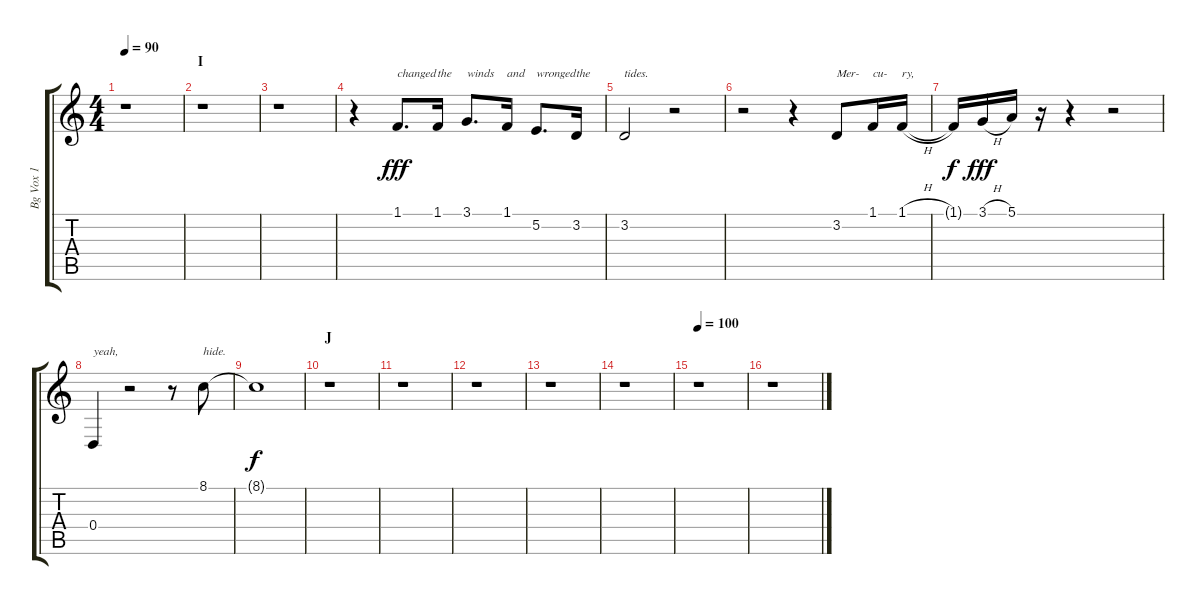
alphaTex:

\track ("Bg Vox 1" "Bg Vox 1") {instrument choiraahs}
\staff {score tabs}
\tuning (E4 B3 G3 D3 A2 E2) {hide}
\ts (4 4)
\tempo 90
\clef g2
\ks c
r.1{dy f} |
\section ("" "I")
r.1 |
r.1 |
r.4 1.1.8{d txt "changed" dy fff} 1.1.16{txt "the"} 3.1.8{d txt "winds"} 1.1.16{txt "and"} 5.2.8{d txt "wronged"} 3.2.16{txt "the"} |
3.2.2{txt "tides."} r.2 |
r.2 r.4 3.2.8{txt "Mer-"} 1.1.16{txt "cu-"} 1.1{h}.16{txt "ry,"} |
1.1{t}.16{dy f} 3.1{h}.16{dy fff} 5.1.16 r.16 r.4 r.2 |
0.4.4{txt "yeah,"} r.2 r.8 8.1.8{txt "hide."} |
8.1{t}.1{dy f} |
\section ("" "J")
r.1 |
r.1 |
r.1 |
r.1 |
r.1 |
\tempo 100
r.1 |
r.1
